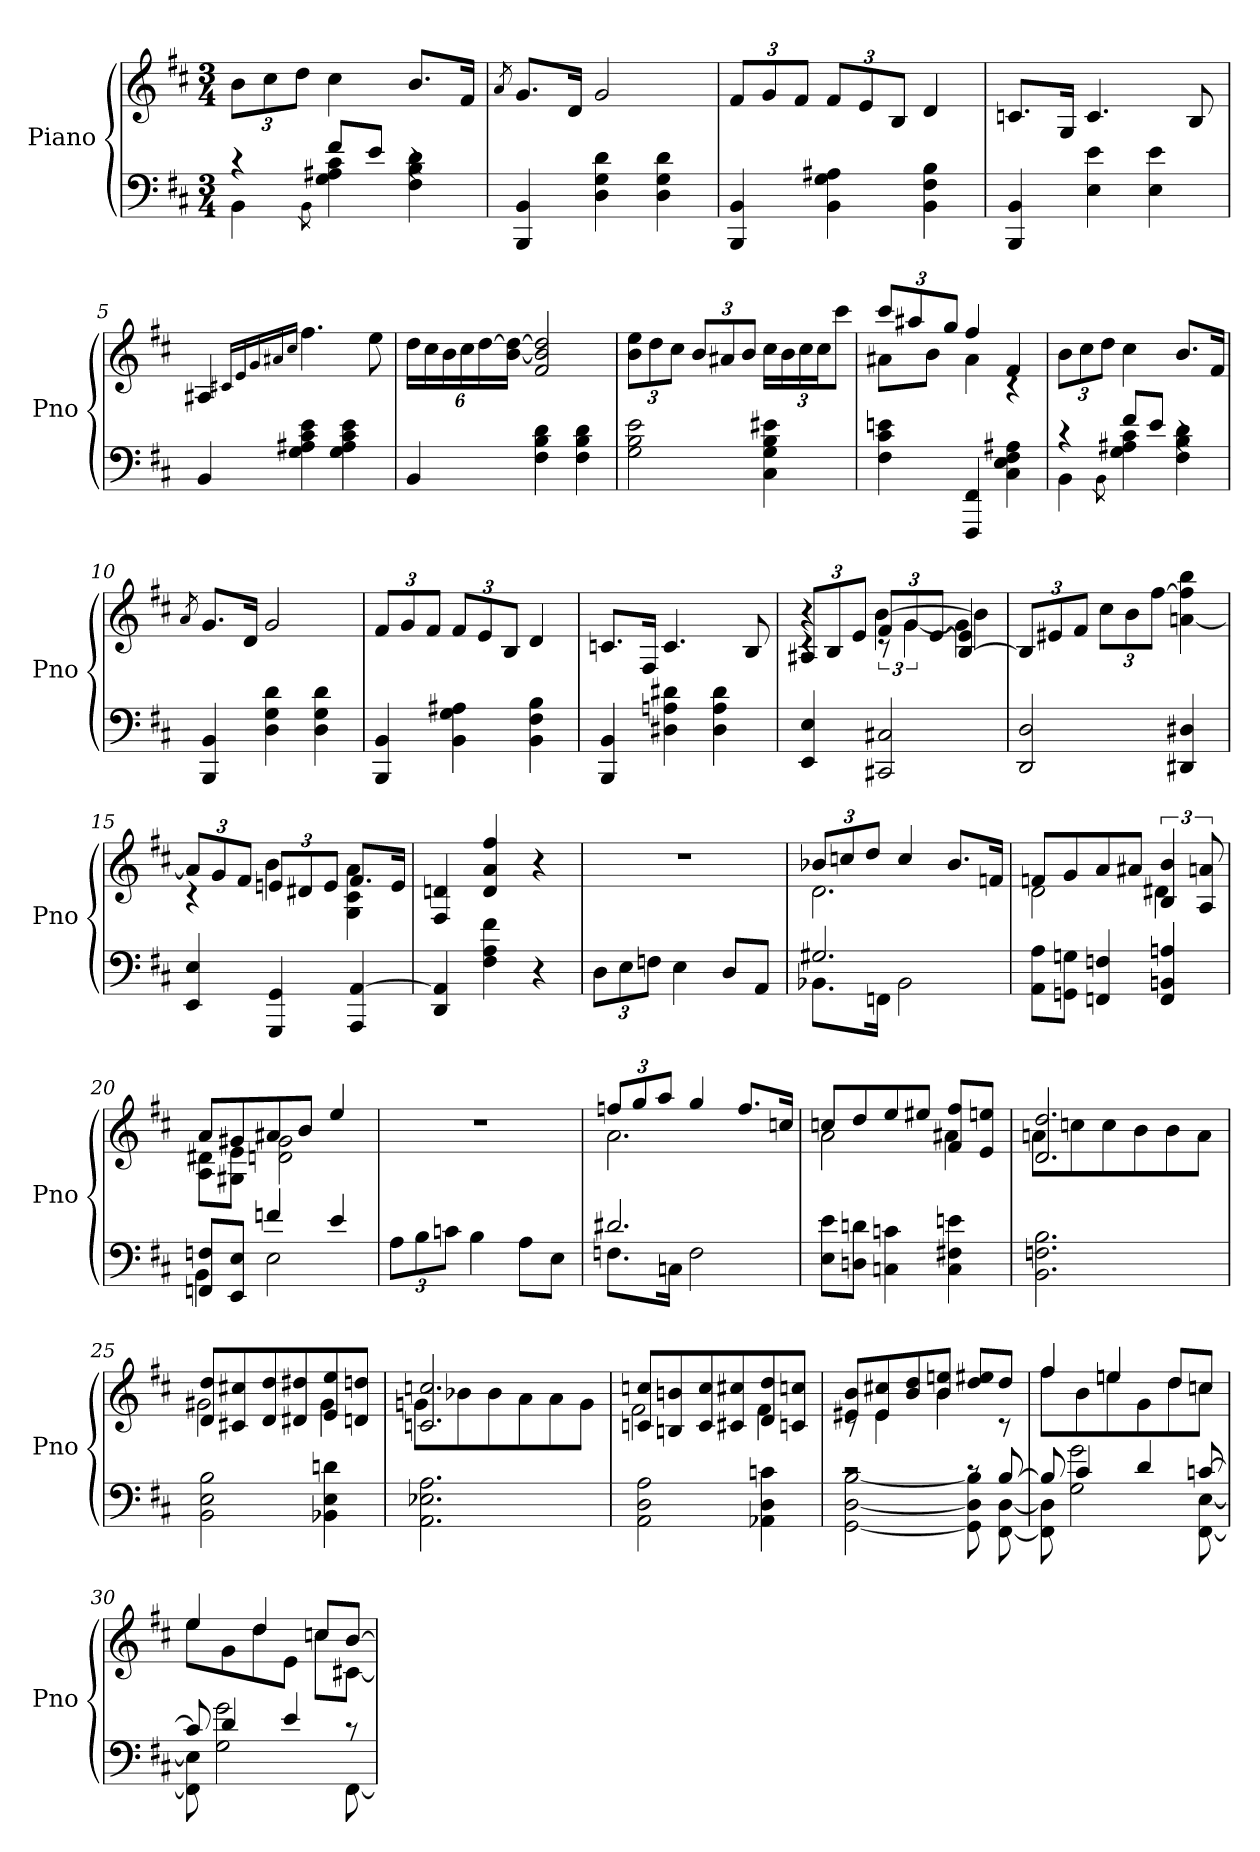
**kern	**kern
*part1	*part1
*staff2	*staff1
*I"Piano	*
*I'Pno	*
*clefF4	*clefG2
*k[f#c#]	*k[f#c#]
*b:	*b:
*M3/4	*M3/4
=1	=1
*^	*
4rc	4BB	12bL
.	.	12cc#
.	.	12ddJ
.	8qBB\	.
8f#L	4G 4A#X 4c#	4cc#
8eJ	.	.
4rc	4F# 4B 4d	8.bL
.	.	16f#Jk
*v	*v	*
=2	=2
.	8qa/
4BBB 4BB	8.gL
.	16dJk
4D 4G 4d	2g
4D 4G 4d	.
=3	=3
4BBB 4BB	12f#L
.	12g
.	12f#J
4BB 4G 4A#X	12f#L
.	12e
.	12BJ
4BB 4F# 4B	4d
=4	=4
4BBB 4BB	8.cnL
.	16GJk
4E 4e	4.c
4E 4e	.
.	8B
=5	=5
4BB	4A#X
.	16qqc#X/LL
.	16qqe/
.	16qqg/
.	16qqa#X/
.	16qqcc#/JJ
4G 4A#X 4c# 4e	4.ff#
4G 4A# 4c# 4e	.
.	8ee
=6	=6
4BB	24ddLL
.	24cc#
.	24b
.	24cc#
.	[24dd
.	[24b 24dd_JJ
4F# 4B 4d	2f# 2b] 2dd]
4F# 4B 4d	.
=7	=7
2G 2B 2e	12b 12eeL
.	12dd
.	12cc#J
.	12bL
.	12a#X
.	12bJ
4C# 4G 4B 4e#X	24cc#LL
.	24b
.	24cc#
.	24cc#J
.	12ccc#J
=8	=8
*	*^
4F# 4c# 4en	12ccc#L	8a#XL
.	12aa#X	.
.	.	8bJ
.	12ggJ	.
4FFF# 4FF#	4ff#	4a#
4C# 4E 4F# 4A#X	4f#	4rc
*	*v	*v
=9	=9
*^	*
4rc	4BB	12bL
.	.	12cc#
.	.	12ddJ
.	8qBB\	.
8f#L	4G 4A#X 4c#	4cc#
8eJ	.	.
4rc	4F# 4B 4d	8.bL
.	.	16f#Jk
*v	*v	*
=10	=10
.	8qa/
4BBB 4BB	8.gL
.	16dJk
4D 4G 4d	2g
4D 4G 4d	.
=11	=11
4BBB 4BB	12f#L
.	12g
.	12f#J
4BB 4G 4A#X	12f#L
.	12e
.	12BJ
4BB 4F# 4B	4d
=12	=12
4BBB 4BB	8.cnL
.	16F#Jk
4D#X 4An 4d#X	4.c
4D# 4A 4d#	.
.	8B
=13	=13
*	*^
*	*	*^
4EE 4E	12A#XL	4rc	4r
.	12B	.	.
.	12eJ	.	.
2CC#X 2C#X	12f#L	12rc	[4b\
.	12g	[6g	.
.	[12eJ	.	.
.	[4B 4e]	4g]	4b\]
*	*v	*v	*v
=14	=14
2DD 2D	12BL]
.	12e#X
.	12f#J
.	12cc#L
.	12b
.	[12ff#J
4DD#X 4D#X	[4an 4ff#] 4bb
=15	=15
*	*^
4EE 4E	12aL]	4rc
.	12g	.
.	12f#J	.
4GGG 4GG	12enL	4b
.	12d#X	.
.	12eJ	.
4AAA [4AA	8.f#L	4G 4c# 4a
.	16eJk	.
*	*v	*v
=16	=16
4DD 4AA]	4F# 4dn
4F# 4A 4f#	4d 4a 4ff#
4r	4r
=17	=17
12DL	2.r
12E	.
12FnJ	.
4E	.
8DL	.
8AAJ	.
=18	=18
*^	*^
2.G#X	8.BB-XL	12b-XL	2.d
.	.	12ccn	.
.	.	12ddJ	.
.	16FFnJk	.	.
.	2BB-	4cc	.
.	.	8.b-L	.
.	.	16fnJk	.
*v	*v	*	*
=19	=19	=19
8AA 8AL	8fnL	2d
8GGn 8GnJ	8g	.
4FFn 4Fn	8a	.
.	8a#XJ	.
4FF 4BBn 4An	6B 6b	4d#X
.	12A 12an	.
=20	=20	=20
*^	*	*
8FFn 8FnL	4BB	8aL	8A 8d#XL
8EE 8EJ	.	8g#X	8G#X 8eJ
4fn	2E	8a#X	2dn 2g#
.	.	8bJ	.
4e	.	4ee	.
*v	*v	*	*
*	*v	*v
=21	=21
12AL	2.r
12B	.
12cnJ	.
4B	.
8AL	.
8EJ	.
=22	=22
*^	*^
2.d#X	8.FnL	12ffnL	2.a
.	.	12gg	.
.	.	12aaJ	.
.	16CnJk	.	.
.	2F	4gg	.
.	.	8.ffL	.
.	.	16ccnJk	.
*v	*v	*	*
=23	=23	=23
8E 8eL	8ccnL	2a
8Dn 8dnJ	8dd	.
4Cn 4cn	8ee	.
.	8ee#XJ	.
4C 4F#X 4en	8f# 8ff#L	4a#X
.	8e 8eenJ	.
=24	=24	=24
2.BB 2.Fn 2.B	2.d 2.dd	8anL
.	.	8ccn
.	.	8cc
.	.	8b
.	.	8b
.	.	8aJ
=25	=25	=25
2BB 2E 2B	8d 8ddL	2g#X
.	8c#X 8cc#X	.
.	8d 8dd	.
.	8d#X 8dd#X	.
4BB-X 4E 4dn	8e 8ee	4g#
.	8dn 8ddnJ	.
=26	=26	=26
2.AA 2.E-X 2.A	2.cn 2.ccn	8gnL
.	.	8b-X
.	.	8b-
.	.	8a
.	.	8a
.	.	8gJ
=27	=27	=27
2AA 2D 2A	8cn 8ccnL	2f#
.	8Bn 8bn	.
.	8c 8cc	.
.	8c#X 8cc#X	.
4AA-X 4D 4cn	8d 8dd	4f#
.	8cn 8ccnJ	.
=28	=28	=28
*^	*	*
2rc	[2GG [2D [2B	8e#X 8bL	8rc
.	.	8e# 8cc#X	4e#
.	.	8b 8dd	.
.	.	8b 8eenJ	4b
8rc	8GG] 8D] 8B]	8dd 8ee#XL	.
[8B	[8FF# [8D	8ddJ	8rc
=29	=29	=29	=29
8B]	8FF#] 8D]	4ff#	8ff#L
4c#	2G 2g	.	8b
.	.	4een	8een
4d	.	.	8g
.	.	8ddL	8dd
[8cn	[8FF# [8E	8ccnJ	8ccJ
=30	=30	=30	=30
8c]	8FF#] 8E]	4ee	8eeL
4d	2G 2g	.	8g
.	.	4dd	8dd
4e	.	.	8eJ
.	.	8ccnL	8ccL
8rc	[8FF#	[8bJ	[8c#XJ
*v	*v	*	*
*	*v	*v
=	=
*-	*-
